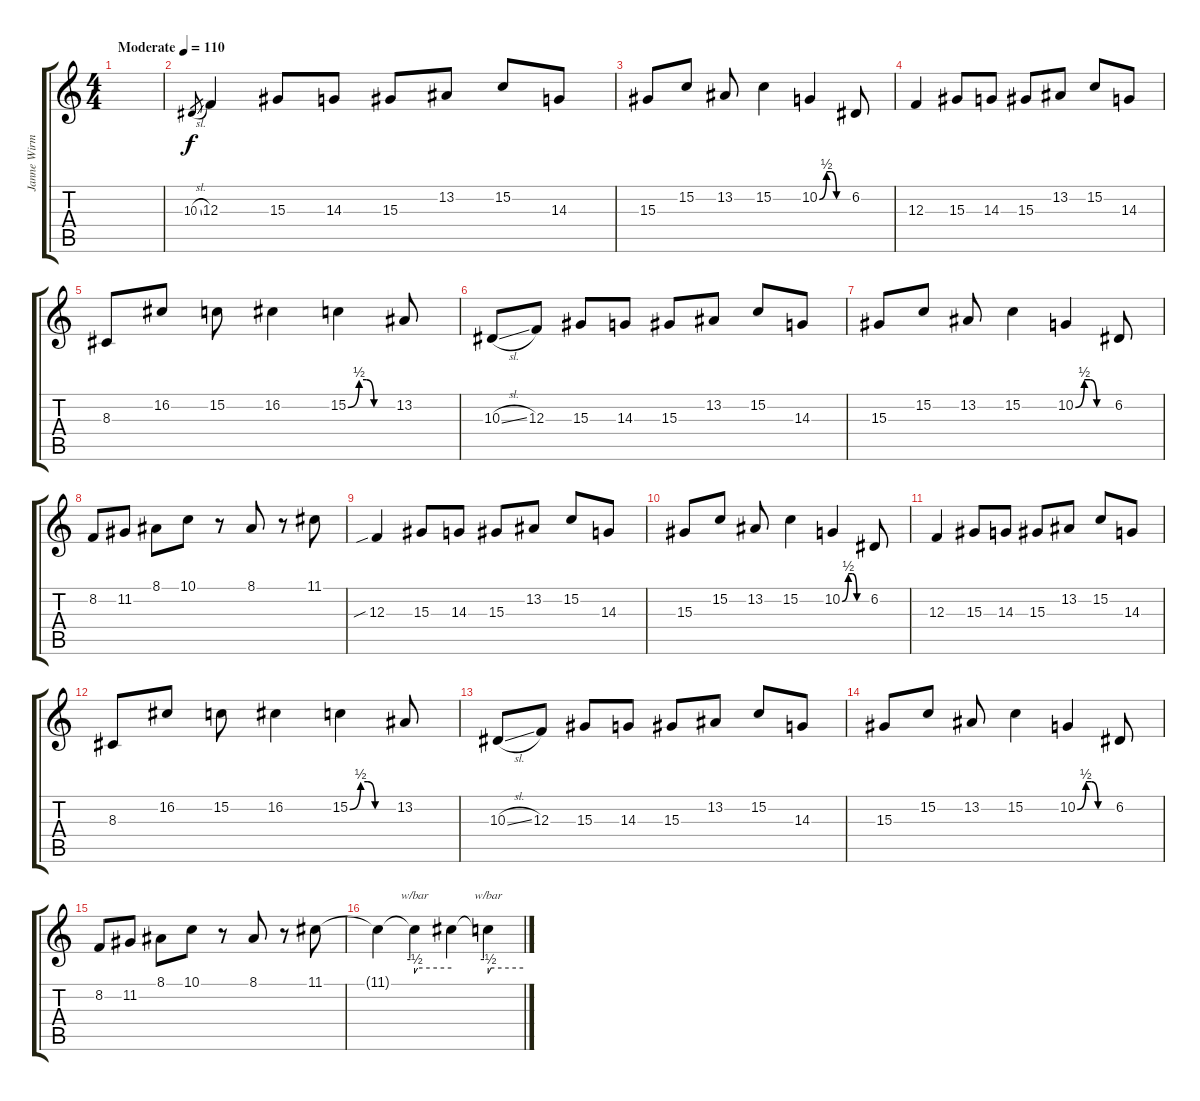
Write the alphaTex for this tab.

\track ("Janne Wirman" "Janne Wirm") {instrument lead2sawtooth}
\staff {score tabs}
\tuning (D4 A3 F3 C3 G2 C2) {hide}
\ts (4 4)
\tempo (110 "Moderate")
\clef g2
\ks c
|
10.3{sl}.8{gr} 12.3.4 15.3.8 14.3.8 15.3.8 13.2.8 15.2.8 14.3.8 |
15.3.8 15.2.8 13.2.8 15.2.4 10.2{be (custom 0 0 15 2 25 2 36 0 60 0)}.4 6.2.8 |
12.3.4 15.3.8 14.3.8 15.3.8 13.2.8 15.2.8 14.3.8 |
8.3.8 16.2.8 15.2.8 16.2.4 15.2{be (custom 0 0 15 2 25 2 35 0 60 0)}.4 13.2.8 |
10.3{sl}.8 12.3.8 15.3.8 14.3.8 15.3.8 13.2.8 15.2.8 14.3.8 |
15.3.8 15.2.8 13.2.8 15.2.4 10.2{be (custom 0 0 15 2 25 2 36 0 60 0)}.4 6.2.8 |
8.2.8 11.2.8 8.1.8 10.1.8 r.8 8.1.8 r.8 11.1.8 |
12.3{sib}.4 15.3.8 14.3.8 15.3.8 13.2.8 15.2.8 14.3.8 |
15.3.8 15.2.8 13.2.8 15.2.4 10.2{be (custom 0 0 15 2 25 2 36 0 60 0)}.4 6.2.8 |
12.3.4 15.3.8 14.3.8 15.3.8 13.2.8 15.2.8 14.3.8 |
8.3.8 16.2.8 15.2.8 16.2.4 15.2{be (custom 0 0 15 2 25 2 35 0 60 0)}.4 13.2.8 |
10.3{sl}.8 12.3.8 15.3.8 14.3.8 15.3.8 13.2.8 15.2.8 14.3.8 |
15.3.8 15.2.8 13.2.8 15.2.4 10.2{be (custom 0 0 15 2 25 2 36 0 60 0)}.4 6.2.8 |
8.2.8 11.2.8 8.1.8 10.1.8 r.8 8.1.8 r.8 11.1.8 |
11.1{t}.4 11.1{t}.4{tbe (custom default 0 -2 5 0 60 0)} 11.1{t}.4 11.1{t}.4{tbe (custom default 0 -2 5 0 60 0)}
